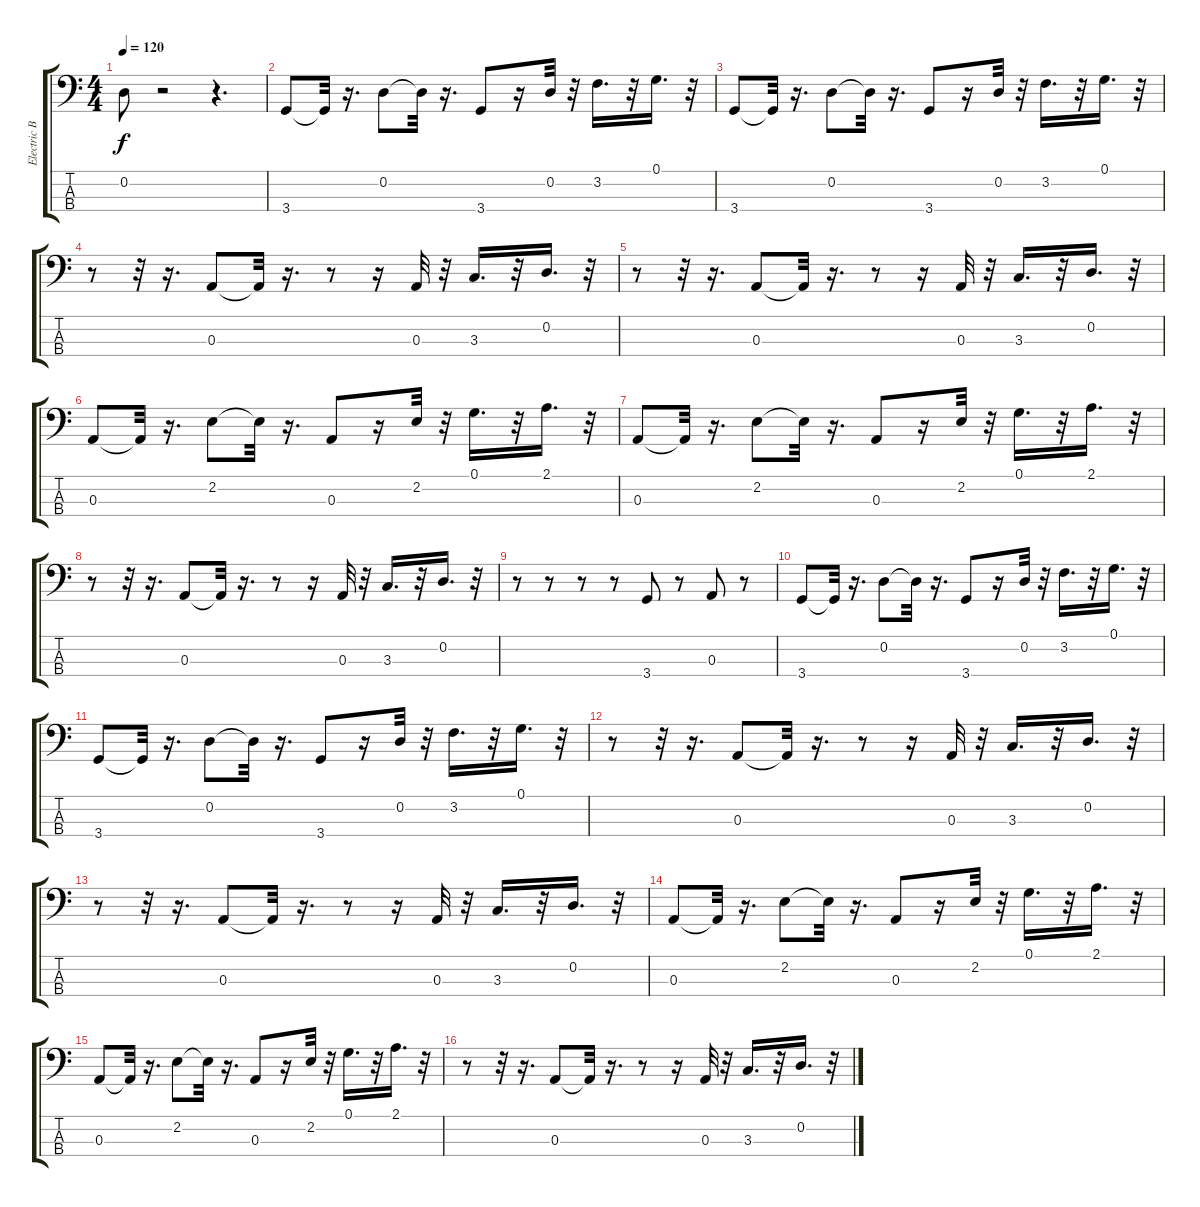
\track ("Electric Bass" "Electric B") {instrument electricbassfinger}
\staff {score tabs}
\tuning (G2 D2 A1 E1) {hide}
\ts (4 4)
\tempo 120
\clef f4
\ks c
0.2.8{dy f} r.2 r.4{d} |
3.4.8 3.4{t}.32 r.16{d} 0.2.8 0.2{t}.32 r.16{d} 3.4.8 r.16 0.2.32 r.32 3.2.16{d} r.32 0.1.16{d} r.32 |
3.4.8 3.4{t}.32 r.16{d} 0.2.8 0.2{t}.32 r.16{d} 3.4.8 r.16 0.2.32 r.32 3.2.16{d} r.32 0.1.16{d} r.32 |
r.8 r.32 r.16{d} 0.3.8 0.3{t}.32 r.16{d} r.8 r.16 0.3.32 r.32 3.3.16{d} r.32 0.2.16{d} r.32 |
r.8 r.32 r.16{d} 0.3.8 0.3{t}.32 r.16{d} r.8 r.16 0.3.32 r.32 3.3.16{d} r.32 0.2.16{d} r.32 |
0.3.8 0.3{t}.32 r.16{d} 2.2.8 2.2{t}.32 r.16{d} 0.3.8 r.16 2.2.32 r.32 0.1.16{d} r.32 2.1.16{d} r.32 |
0.3.8 0.3{t}.32 r.16{d} 2.2.8 2.2{t}.32 r.16{d} 0.3.8 r.16 2.2.32 r.32 0.1.16{d} r.32 2.1.16{d} r.32 |
r.8 r.32 r.16{d} 0.3.8 0.3{t}.32 r.16{d} r.8 r.16 0.3.32 r.32 3.3.16{d} r.32 0.2.16{d} r.32 |
r.8 r.8 r.8 r.8 3.4.8 r.8 0.3.8 r.8 |
3.4.8 3.4{t}.32 r.16{d} 0.2.8 0.2{t}.32 r.16{d} 3.4.8 r.16 0.2.32 r.32 3.2.16{d} r.32 0.1.16{d} r.32 |
3.4.8 3.4{t}.32 r.16{d} 0.2.8 0.2{t}.32 r.16{d} 3.4.8 r.16 0.2.32 r.32 3.2.16{d} r.32 0.1.16{d} r.32 |
r.8 r.32 r.16{d} 0.3.8 0.3{t}.32 r.16{d} r.8 r.16 0.3.32 r.32 3.3.16{d} r.32 0.2.16{d} r.32 |
r.8 r.32 r.16{d} 0.3.8 0.3{t}.32 r.16{d} r.8 r.16 0.3.32 r.32 3.3.16{d} r.32 0.2.16{d} r.32 |
0.3.8 0.3{t}.32 r.16{d} 2.2.8 2.2{t}.32 r.16{d} 0.3.8 r.16 2.2.32 r.32 0.1.16{d} r.32 2.1.16{d} r.32 |
0.3.8 0.3{t}.32 r.16{d} 2.2.8 2.2{t}.32 r.16{d} 0.3.8 r.16 2.2.32 r.32 0.1.16{d} r.32 2.1.16{d} r.32 |
r.8 r.32 r.16{d} 0.3.8 0.3{t}.32 r.16{d} r.8 r.16 0.3.32 r.32 3.3.16{d} r.32 0.2.16{d} r.32
